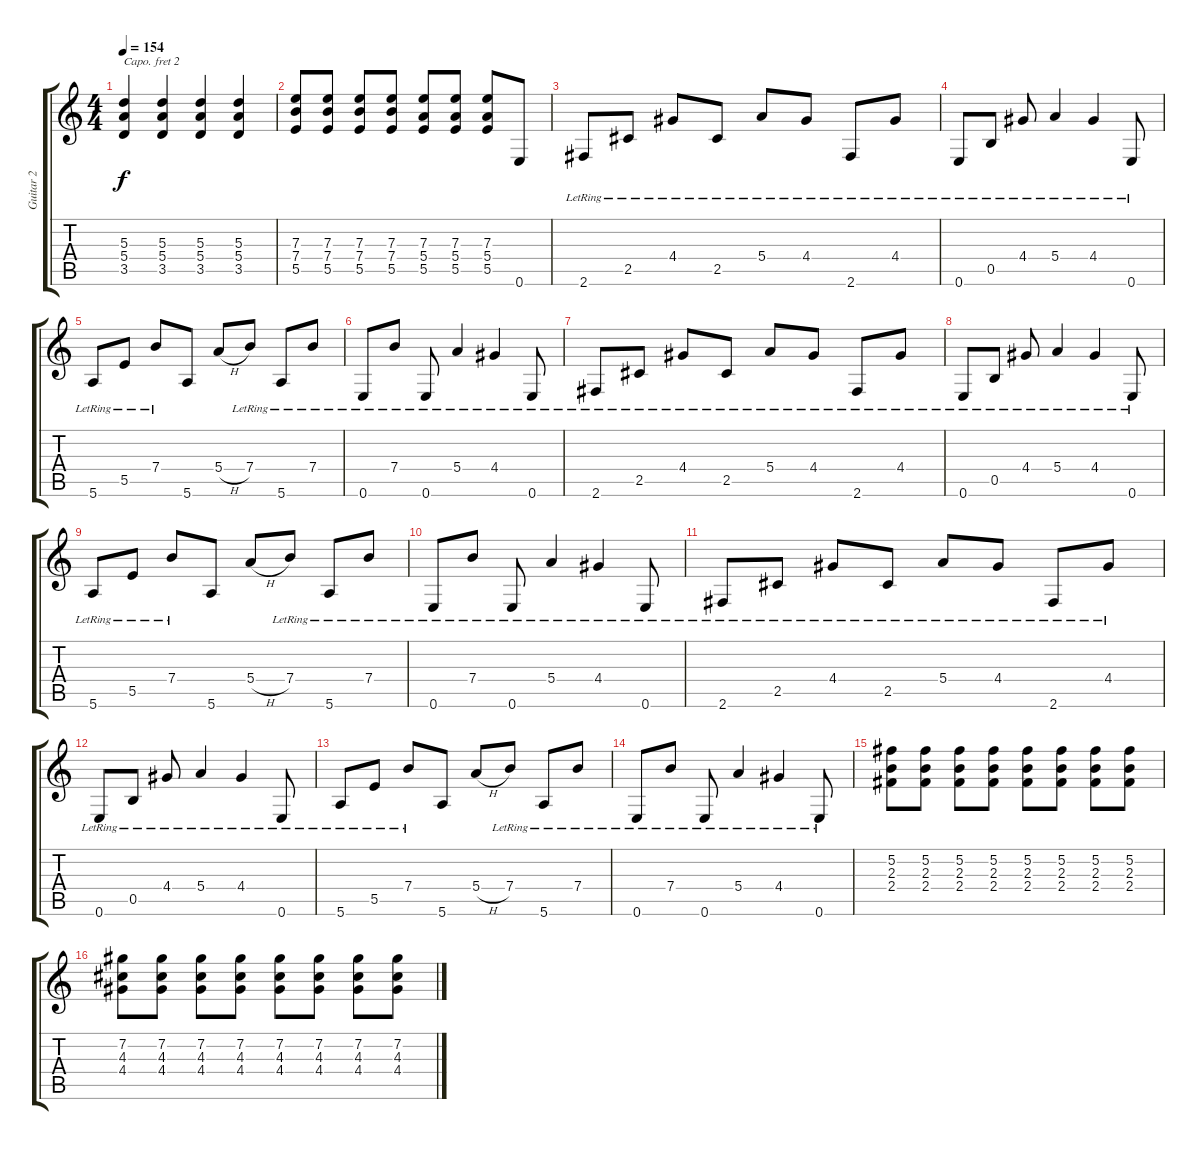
\track ("Guitar 2" "Guitar 2") {instrument acousticguitarsteel}
\staff {score tabs}
\capo 2
\tuning (E4 B3 G3 D3 A2 D2) {hide}
\ts (4 4)
\tempo 154
\clef g2
\ks c
(5.3{t} 5.4{t} 3.5{t}).4{dy f} (5.3 5.4 3.5).4 (5.3 5.4 3.5).4 (5.3 5.4 3.5).4 |
(7.3 7.4 5.5).8 (7.3 7.4 5.5).8 (7.3 7.4 5.5).8 (7.3 7.4 5.5).8 (7.3 5.4 5.5).8 (7.3 5.4 5.5).8 (7.3 5.4 5.5).8 0.6.8{instrument electricguitarclean} |
2.6{lr}.8 2.5{lr}.8 4.4{lr}.8 2.5{lr}.8 5.4{lr}.8 4.4{lr}.8 2.6{lr}.8 4.4{lr}.8 |
0.6{lr}.8 0.5{lr}.8 4.4{lr}.8 5.4{lr}.4 4.4{lr}.4 0.6{lr}.8 |
5.6{lr}.8 5.5{lr}.8 7.4{lr}.8 5.6.8 5.4{h}.8 7.4{lr}.8 5.6{lr}.8 7.4{lr}.8 |
0.6{lr}.8 7.4{lr}.8 0.6{lr}.8 5.4{lr}.4 4.4{lr}.4 0.6{lr}.8 |
2.6{lr}.8 2.5{lr}.8 4.4{lr}.8 2.5{lr}.8 5.4{lr}.8 4.4{lr}.8 2.6{lr}.8 4.4{lr}.8 |
0.6{lr}.8 0.5{lr}.8 4.4{lr}.8 5.4{lr}.4 4.4{lr}.4 0.6{lr}.8 |
5.6{lr}.8 5.5{lr}.8 7.4{lr}.8 5.6.8 5.4{h}.8 7.4{lr}.8 5.6{lr}.8 7.4{lr}.8 |
0.6{lr}.8 7.4{lr}.8 0.6{lr}.8 5.4{lr}.4 4.4{lr}.4 0.6{lr}.8 |
2.6{lr}.8 2.5{lr}.8 4.4{lr}.8 2.5{lr}.8 5.4{lr}.8 4.4{lr}.8 2.6{lr}.8 4.4{lr}.8 |
0.6{lr}.8 0.5{lr}.8 4.4{lr}.8 5.4{lr}.4 4.4{lr}.4 0.6{lr}.8 |
5.6{lr}.8 5.5{lr}.8 7.4{lr}.8 5.6.8 5.4{h}.8 7.4{lr}.8 5.6{lr}.8 7.4{lr}.8 |
0.6{lr}.8 7.4{lr}.8 0.6{lr}.8 5.4{lr}.4 4.4{lr}.4 0.6{lr}.8 |
(5.2 2.3 2.4).8{instrument distortionguitar} (5.2 2.3 2.4).8 (5.2 2.3 2.4).8 (5.2 2.3 2.4).8 (5.2 2.3 2.4).8 (5.2 2.3 2.4).8 (5.2 2.3 2.4).8 (5.2 2.3 2.4).8 |
(7.2 4.3 4.4).8 (7.2 4.3 4.4).8 (7.2 4.3 4.4).8 (7.2 4.3 4.4).8 (7.2 4.3 4.4).8 (7.2 4.3 4.4).8 (7.2 4.3 4.4).8 (7.2 4.3 4.4).8
